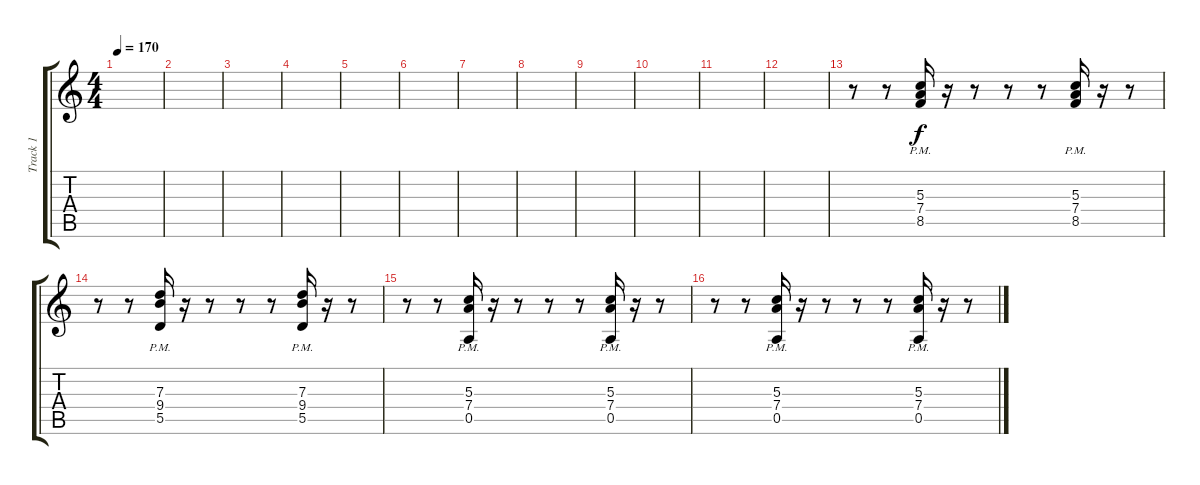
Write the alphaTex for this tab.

\track ("Track 1" "Track 1") {instrument electricguitarmuted}
\staff {score tabs}
\tuning (E4 B3 G3 D3 A2 E2) {hide}
\ts (4 4)
\tempo 170
\clef g2
\ks c
|
|
|
|
|
|
|
|
|
|
|
|
r.8 r.8 (5.3{pm} 7.4{pm} 8.5{pm}).16 r.16 r.8 r.8 r.8 (5.3{pm} 7.4{pm} 8.5{pm}).16 r.16 r.8 |
r.8 r.8 (7.3{pm} 9.4{pm} 5.5{pm}).16 r.16 r.8 r.8 r.8 (7.3{pm} 9.4{pm} 5.5{pm}).16 r.16 r.8 |
r.8 r.8 (5.3{pm} 7.4{pm} 0.5{pm}).16 r.16 r.8 r.8 r.8 (5.3{pm} 7.4{pm} 0.5{pm}).16 r.16 r.8 |
r.8 r.8 (5.3{pm} 7.4{pm} 0.5{pm}).16 r.16 r.8 r.8 r.8 (5.3{pm} 7.4{pm} 0.5{pm}).16 r.16 r.8
